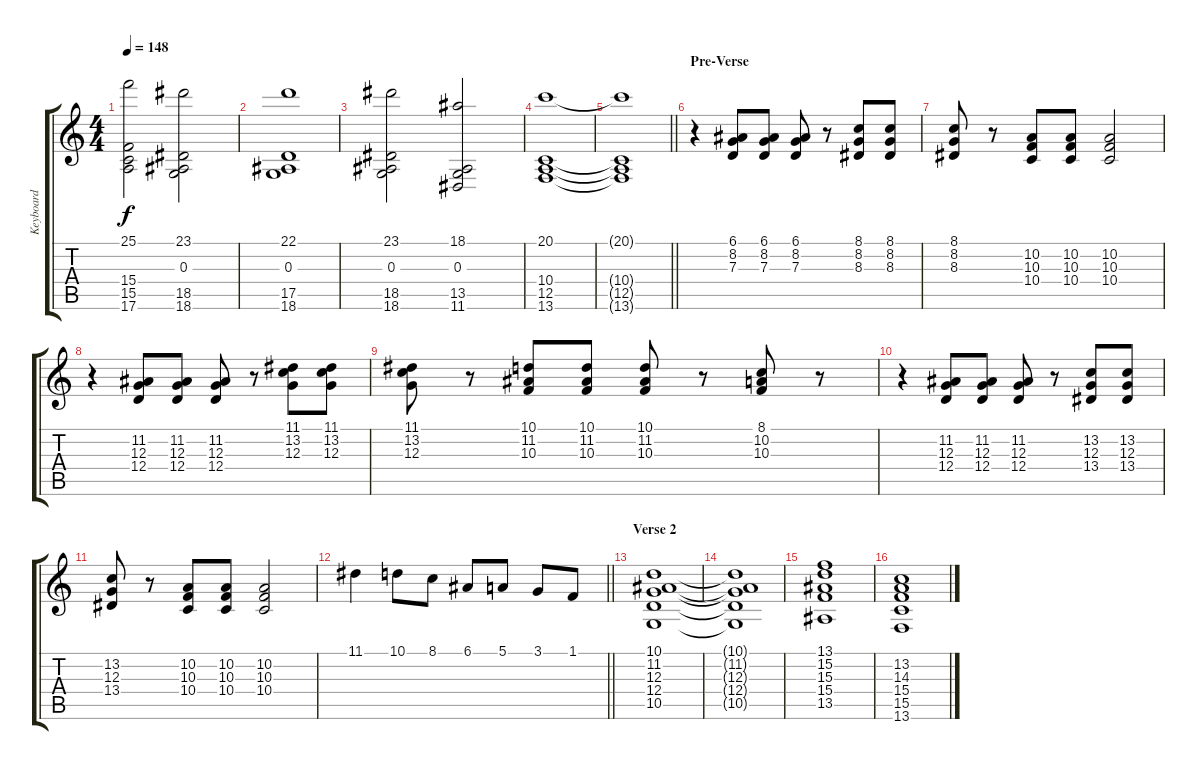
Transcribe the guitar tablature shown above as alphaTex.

\track ("Keyboard" "Keyboard") {instrument stringensemble1}
\staff {score tabs}
\tuning (E4 B3 G3 D3 A2 E2) {hide}
\ts (4 4)
\tempo 148
\clef g2
\ks c
(25.1 15.4 15.5 17.6).2{dy f} (23.1 0.3 18.5 18.6).2 |
(22.1 0.3 17.5 18.6).1 |
(23.1 0.3 18.5 18.6).2 (18.1 0.3 13.5 11.6).2 |
(20.1 10.4 12.5 13.6).1 |
\barLineRight lightlight
(20.1{t} 10.4{t} 12.5{t} 13.6{t}).1 |
\section ("" "Pre-Verse")
r.4{volume 16 instrument stringensemble1} (6.1 8.2 7.3).8 (6.1 8.2 7.3).8 (6.1 8.2 7.3).8 r.8 (8.1 8.2 8.3).8 (8.1 8.2 8.3).8 |
(8.1 8.2 8.3).8 r.8 (10.2 10.3 10.4).8 (10.2 10.3 10.4).8 (10.2 10.3 10.4).2 |
r.4 (11.2 12.3 12.4).8 (11.2 12.3 12.4).8 (11.2 12.3 12.4).8 r.8 (11.1 13.2 12.3).8 (11.1 13.2 12.3).8 |
(11.1 13.2 12.3).8 r.8 (10.1 11.2 10.3).8 (10.1 11.2 10.3).8 (10.1 11.2 10.3).8 r.8 (8.1 10.2 10.3).8 r.8 |
r.4 (11.2 12.3 12.4).8 (11.2 12.3 12.4).8 (11.2 12.3 12.4).8 r.8 (13.2 12.3 13.4).8 (13.2 12.3 13.4).8 |
(13.2 12.3 13.4).8 r.8 (10.2 10.3 10.4).8 (10.2 10.3 10.4).8 (10.2 10.3 10.4).2 |
\barLineRight lightlight
11.1.4 10.1.8 8.1.8 6.1.8 5.1.8 3.1.8 1.1.8 |
\section ("" "Verse 2")
(10.1 11.2 12.3 12.4 10.5).1{volume 11 instrument pad2warm} |
(10.1{t} 11.2{t} 12.3{t} 12.4{t} 10.5{t}).1 |
(13.1 15.2 15.3 15.4 13.5).1 |
(13.2 14.3 15.4 15.5 13.6).1
